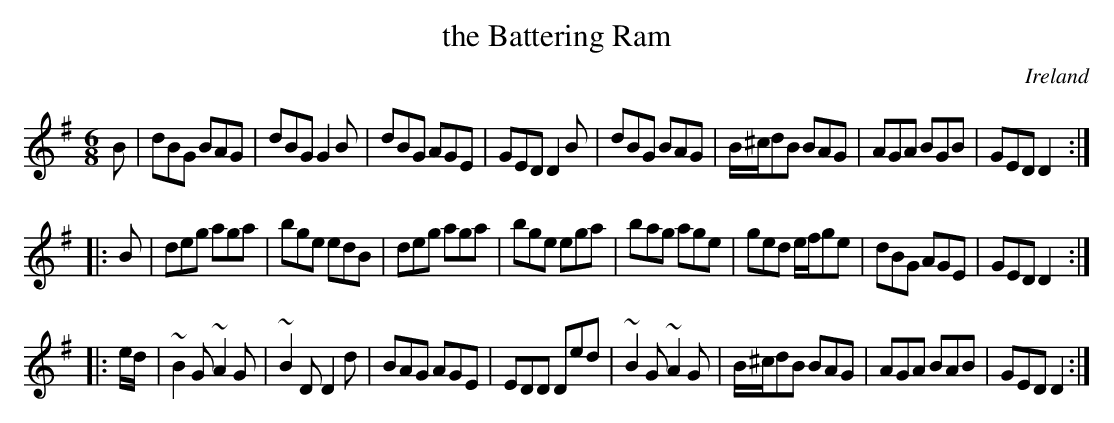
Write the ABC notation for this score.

X:1
T:the Battering Ram
O:Ireland
M:6/8
K:DMix
B|\
dBG BAG|dBG G2B|dBG AGE|GED D2B|\
dBG BAG|B/^c/dB BAG|AGA BGB| GED D2:|
|: B|\
deg aga|bge edB|deg aga|bge ega|\
bag age|ged e/f/ge|dBG AGE|GED D2:|
|:e/d/ |\
~B2G ~A2G|~B2D D2d|BAG AGE|EDD Ded|\
~B2G ~A2G|B/^c/dB BAG|AGA BAB|GED D2:|
